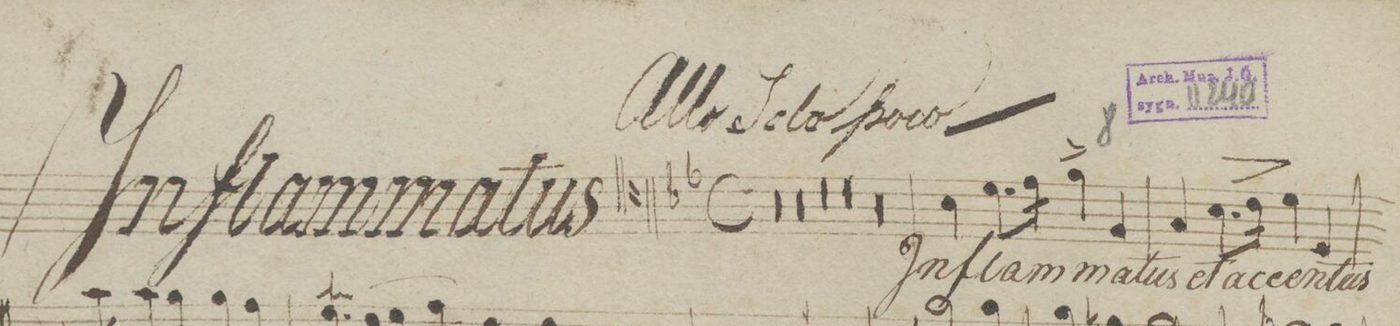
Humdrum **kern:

**kern	**text	**dynam
*I"Tenor.	*	*
*clefC4	*	*
*k[b-e-]	*	*
*met(c)	*	*
*M4/4	*	*
00r	.	.
=2	=2	=2
=3	=3	=3
=4	=4	=4
=5	=5	=5
00r	.	.
=6	=6	=6
=7	=7	=7
=8	=8	=8
=9	=9	=9
00r	.	.
=10	=10	=10
=11	=11	=11
=12	=12	=12
=13	=13	=13
00r	.	.
=14	=14	=14
=15	=15	=15
=16	=16	=16
=17	=17	=17
00r	.	.
=18	=18	=18
=19	=19	=19
=20	=20	=20
=21	=21	=21
*4\right	*	*
4B-\	In-	.
*8\right	*	*
8.d\L	.	.
*16\right	*	*
16e-\Jk	-flam-	.
4f\^	-ma-	.
4F/	-tus	.
=22	=22	=22
4G/	et	.
8.B-\L	ac-	>
16c\Jk	.	.
4d\	-cen-	.
4D/	-tus	]]
=23	=23	=23
*-	*-	*-
